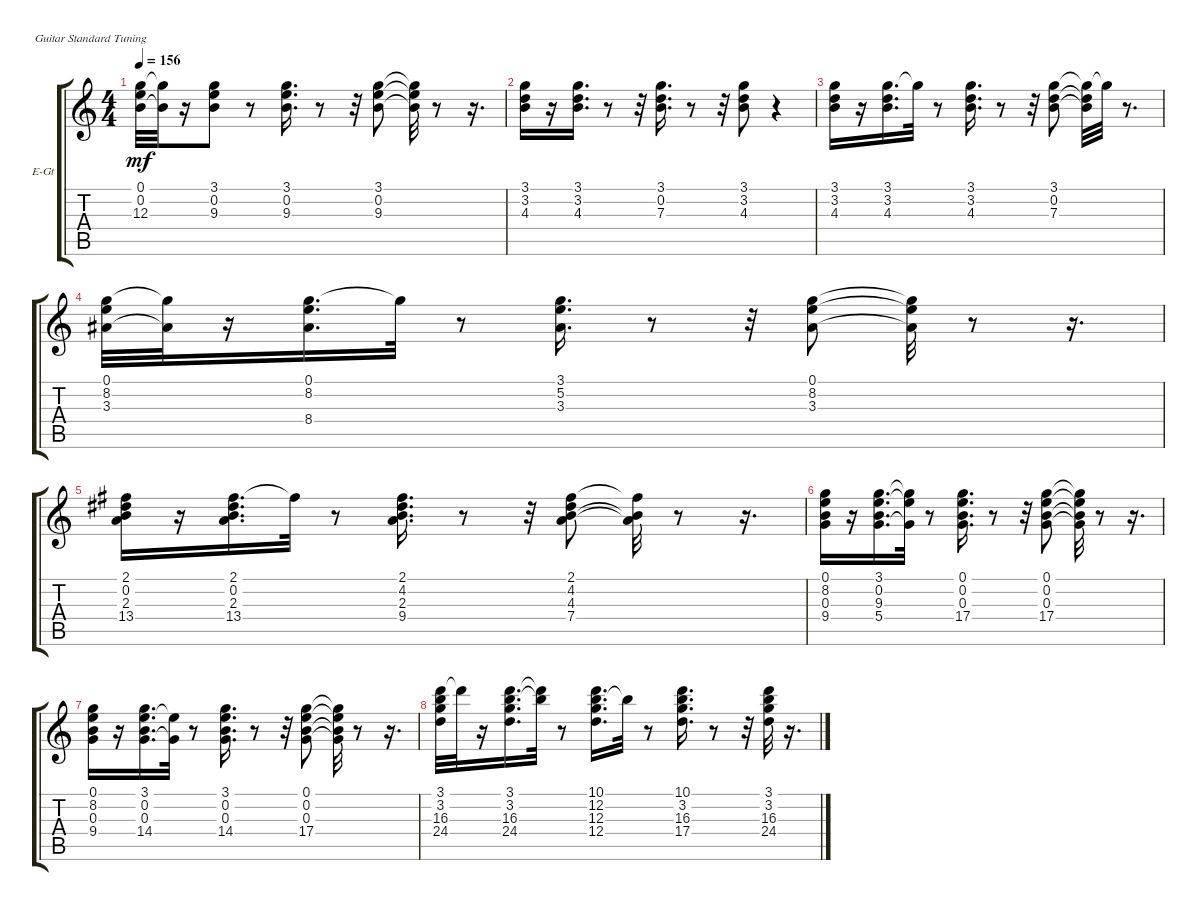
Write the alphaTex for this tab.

\defaultSystemsLayout 4
\bracketExtendMode groupsimilarinstruments
\firstSystemTrackNameOrientation horizontal
\otherSystemsTrackNameOrientation horizontal
\track ("Electric Guitar" "E-Gt") {instrument electricguitarclean}
\staff {score tabs}
\tuning (E4 B3 G3 D3 A2 E2)
\ts (4 4)
\tempo 156
\clef g2
\scale
0.5
\ks c
(0.1 0.2 12.3).32{dy mf} (0.2{t} 12.3{t}).32 r.16 (0.2 3.1 9.3).8 r.8 (0.2 3.1 9.3).16{d} r.8 r.32 (3.1 0.2 9.3).8 (3.1{t} 0.2{t} 9.3{t}).32 r.8 r.16{d} |
\scale
0.5 (3.2 3.1 4.3).16 r.16 (3.1 3.2 4.3).16{d} r.8 r.32 (0.2 7.3 3.1).16{d} r.8 r.32 (3.2 3.1 4.3).8 r.4 |
\scale
0.5 (3.2 3.1 4.3).16 r.16 (3.2 4.3 3.1).16{d} 3.1{t}.32 r.8 (3.2 3.1 4.3).16{d} r.8 r.32 (0.2 7.3 3.1).8 (0.2{t} 7.3{t} 3.1{t}).32 3.1{t}.32 r.8{d} |
\scale
0.5 (0.1 3.3 8.2).32 (3.3{t} 8.2{t}).32 r.16 (0.1 8.2 8.4).16{d} 8.2{t}.32 r.8 (3.1 3.3 5.2).16{d} r.8 r.32 (0.1 3.3 8.2).8 (0.1{t} 3.3{t} 8.2{t}).32 r.8 r.16{d} |
\scale
0.5 (0.2 2.3 13.4 2.1).16 r.16 (2.3 0.2 13.4 2.1).16{d} 2.1{t}.32 r.8 (4.2 2.3 9.4 2.1).16{d} r.8 r.32 (4.2 2.1 4.3 7.4).8 (2.1{t} 4.3{t} 7.4{t}).32 r.8 r.16{d} |
\scale
0.5 (0.1 0.3 8.2 9.4).16 r.16 (0.2 3.1 9.3 5.4).16{d} (3.1{t} 9.3{t} 5.4{t}).32 r.8 (0.3 0.1 0.2 17.4).16{d} r.8 r.32 (0.1 0.3 0.2 17.4).8 (0.1{t} 0.3{t} 0.2{t} 17.4{t}).32 r.8 r.16{d} |
\scale
0.5 (0.3 0.1 8.2 9.4).16 r.16 (0.2 3.1 0.3 14.4).16{d} (0.3{t} 14.4{t}).32 r.8 (0.3 3.1 0.2 14.4).16{d} r.8 r.32 (0.2 0.3 0.1 17.4).8 (0.2{t} 0.3{t} 0.1{t} 17.4{t}).32 r.8 r.16{d} |
\scale
0.5 (3.1 3.2 16.3 24.4).32 24.4{t}.32 r.16 (3.2 3.1 16.3 24.4).16{d} (16.3{t} 24.4{t}).32 r.8 (10.1 12.4 12.3 12.2).16{d} 12.2{t}.32 r.8 (3.2 10.1 16.3 17.4).16{d} r.8 r.32 (3.2 3.1 16.3 24.4).32 r.16{d}
